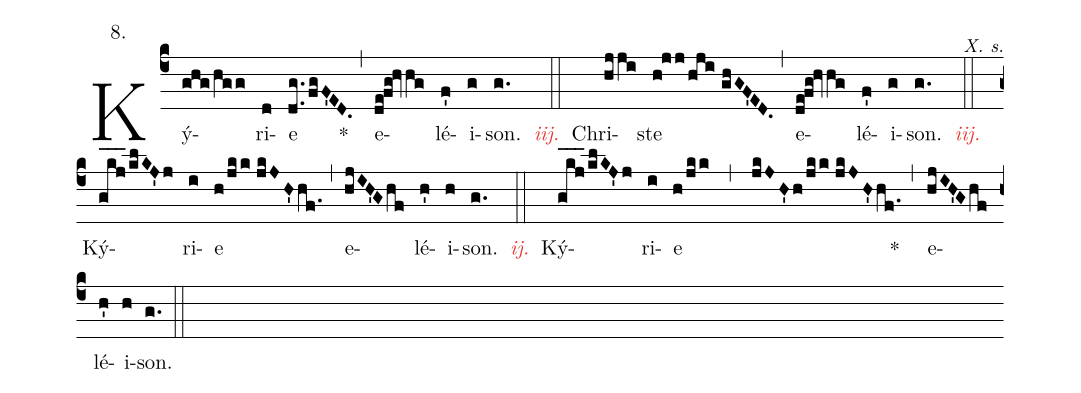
annotation:8.;
commentary:X. s.;
%%
(c4) Ký(ghg!/hgg)ri(d)e(dg..!/fgF'ED.) *(,)
e(de!fg!hvhg)lé(f')i(g)son.(g.) <c><i>iij.</i></c>(::)
Chri(hjji)ste(h!jj!/hji//ghGF'ED.) (,)
e(de!fg!hvhg)lé(f')i(g)son.(g.) <c><i>iij.</i></c>(::)
Ký(gkj___/klKJ'j)ri(i)e(h!/jkk!//jkJH'hf.) (,)
e(hjIH'Ghf)lé(h')i(h)son.(g.) <c><i>ij.</i></c>(::)
Ký(gkj___!/klKJ'j)ri(i)e(h!/jkk,jkJH'h/jkk!//jkJH'hf.) *(,)
e(hjIH'Ghf)lé(h')i(h)son.(g.) (::)
